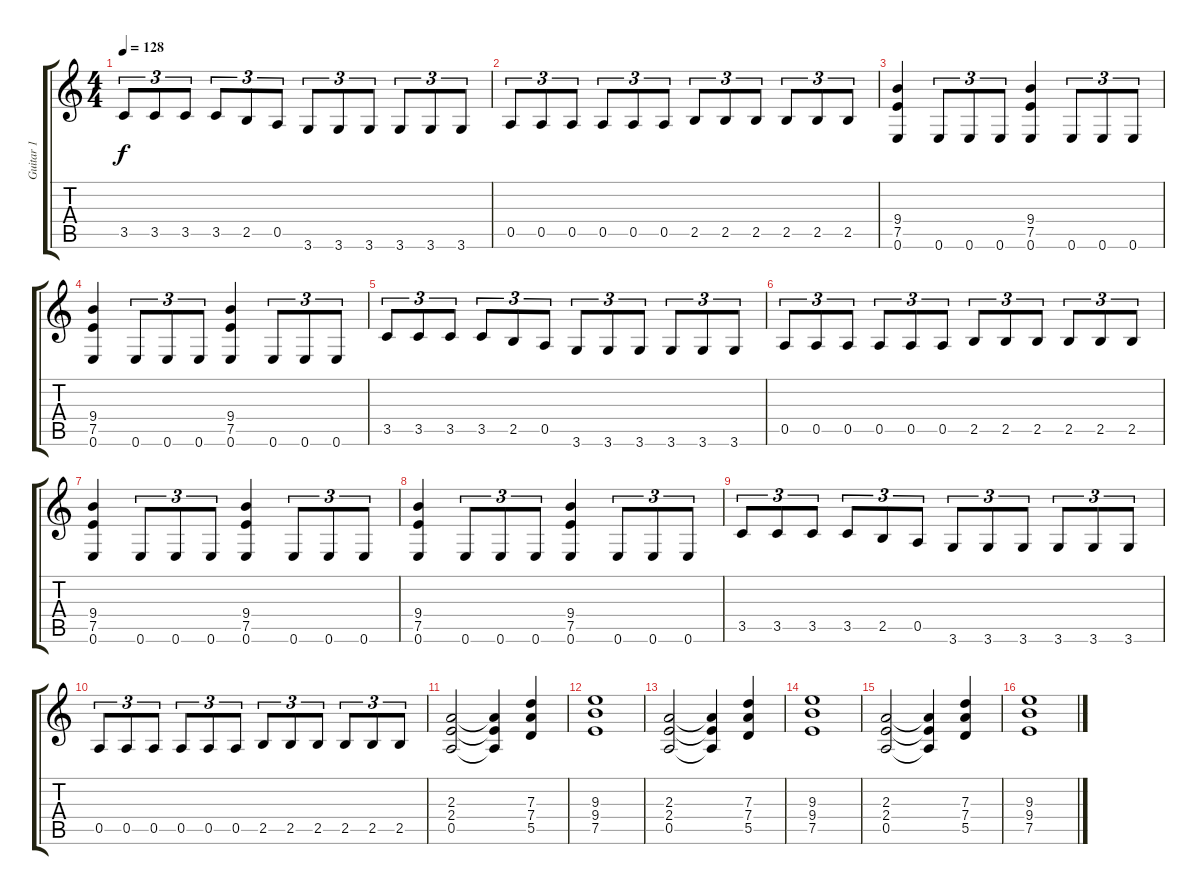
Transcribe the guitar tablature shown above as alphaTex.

\track ("Guitar 1" "Guitar 1") {instrument distortionguitar}
\staff {score tabs}
\tuning (E4 B3 G3 D3 A2 E2) {hide}
\ts (4 4)
\tempo 128
\clef g2
\ks c
3.5.8{tu (3 2) dy f} 3.5.8{tu (3 2)} 3.5.8{tu (3 2)} 3.5.8{tu (3 2)} 2.5.8{tu (3 2)} 0.5.8{tu (3 2)} 3.6.8{tu (3 2)} 3.6.8{tu (3 2)} 3.6.8{tu (3 2)} 3.6.8{tu (3 2)} 3.6.8{tu (3 2)} 3.6.8{tu (3 2)} |
0.5.8{tu (3 2)} 0.5.8{tu (3 2)} 0.5.8{tu (3 2)} 0.5.8{tu (3 2)} 0.5.8{tu (3 2)} 0.5.8{tu (3 2)} 2.5.8{tu (3 2)} 2.5.8{tu (3 2)} 2.5.8{tu (3 2)} 2.5.8{tu (3 2)} 2.5.8{tu (3 2)} 2.5.8{tu (3 2)} |
(9.4 7.5 0.6).4 0.6.8{tu (3 2)} 0.6.8{tu (3 2)} 0.6.8{tu (3 2)} (9.4 7.5 0.6).4 0.6.8{tu (3 2)} 0.6.8{tu (3 2)} 0.6.8{tu (3 2)} |
(9.4 7.5 0.6).4 0.6.8{tu (3 2)} 0.6.8{tu (3 2)} 0.6.8{tu (3 2)} (9.4 7.5 0.6).4 0.6.8{tu (3 2)} 0.6.8{tu (3 2)} 0.6.8{tu (3 2)} |
3.5.8{tu (3 2)} 3.5.8{tu (3 2)} 3.5.8{tu (3 2)} 3.5.8{tu (3 2)} 2.5.8{tu (3 2)} 0.5.8{tu (3 2)} 3.6.8{tu (3 2)} 3.6.8{tu (3 2)} 3.6.8{tu (3 2)} 3.6.8{tu (3 2)} 3.6.8{tu (3 2)} 3.6.8{tu (3 2)} |
0.5.8{tu (3 2)} 0.5.8{tu (3 2)} 0.5.8{tu (3 2)} 0.5.8{tu (3 2)} 0.5.8{tu (3 2)} 0.5.8{tu (3 2)} 2.5.8{tu (3 2)} 2.5.8{tu (3 2)} 2.5.8{tu (3 2)} 2.5.8{tu (3 2)} 2.5.8{tu (3 2)} 2.5.8{tu (3 2)} |
(9.4 7.5 0.6).4 0.6.8{tu (3 2)} 0.6.8{tu (3 2)} 0.6.8{tu (3 2)} (9.4 7.5 0.6).4 0.6.8{tu (3 2)} 0.6.8{tu (3 2)} 0.6.8{tu (3 2)} |
(9.4 7.5 0.6).4 0.6.8{tu (3 2)} 0.6.8{tu (3 2)} 0.6.8{tu (3 2)} (9.4 7.5 0.6).4 0.6.8{tu (3 2)} 0.6.8{tu (3 2)} 0.6.8{tu (3 2)} |
3.5.8{tu (3 2)} 3.5.8{tu (3 2)} 3.5.8{tu (3 2)} 3.5.8{tu (3 2)} 2.5.8{tu (3 2)} 0.5.8{tu (3 2)} 3.6.8{tu (3 2)} 3.6.8{tu (3 2)} 3.6.8{tu (3 2)} 3.6.8{tu (3 2)} 3.6.8{tu (3 2)} 3.6.8{tu (3 2)} |
0.5.8{tu (3 2)} 0.5.8{tu (3 2)} 0.5.8{tu (3 2)} 0.5.8{tu (3 2)} 0.5.8{tu (3 2)} 0.5.8{tu (3 2)} 2.5.8{tu (3 2)} 2.5.8{tu (3 2)} 2.5.8{tu (3 2)} 2.5.8{tu (3 2)} 2.5.8{tu (3 2)} 2.5.8{tu (3 2)} |
(2.3 2.4 0.5).2 (2.3{t} 2.4{t} 0.5{t}).4 (7.3 7.4 5.5).4 |
(9.3 9.4 7.5).1 |
(2.3 2.4 0.5).2 (2.3{t} 2.4{t} 0.5{t}).4 (7.3 7.4 5.5).4 |
(9.3 9.4 7.5).1 |
(2.3 2.4 0.5).2 (2.3{t} 2.4{t} 0.5{t}).4 (7.3 7.4 5.5).4 |
(9.3 9.4 7.5).1
